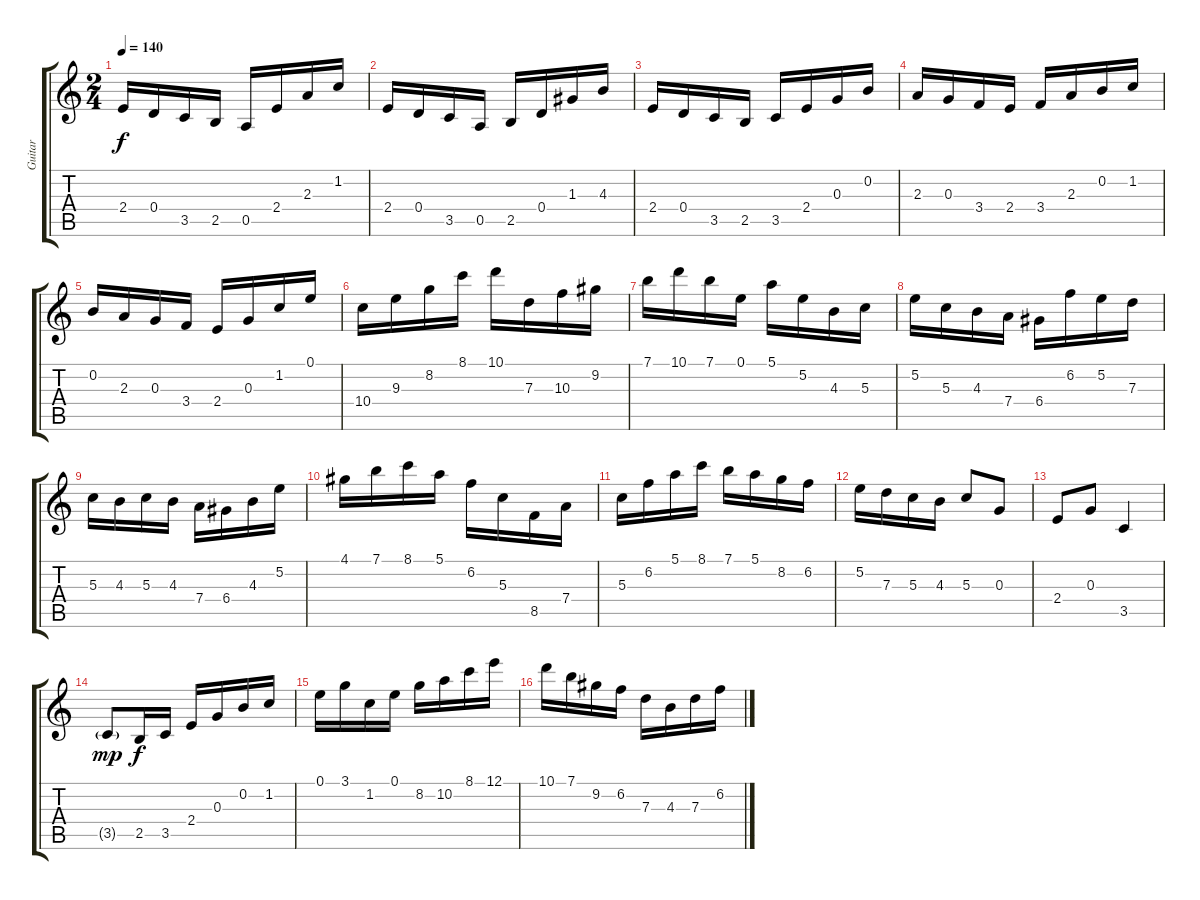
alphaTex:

\track ("Guitar" "Guitar") {instrument acousticguitarsteel}
\staff {score tabs}
\tuning (E4 B3 G3 D3 A2 E2) {hide}
\ts (2 4)
\tempo 140
\clef g2
\ks c
2.4.16{dy f instrument acousticguitarsteel} 0.4.16 3.5.16 2.5.16 0.5.16 2.4.16 2.3.16 1.2.16 |
2.4.16 0.4.16 3.5.16 0.5.16 2.5.16 0.4.16 1.3.16 4.3.16 |
2.4.16 0.4.16 3.5.16 2.5.16 3.5.16 2.4.16 0.3.16 0.2.16 |
2.3.16 0.3.16 3.4.16 2.4.16 3.4.16 2.3.16 0.2.16 1.2.16 |
0.2.16 2.3.16 0.3.16 3.4.16 2.4.16 0.3.16 1.2.16 0.1.16 |
10.4.16 9.3.16 8.2.16 8.1.16 10.1.16 7.3.16 10.3.16 9.2.16 |
7.1.16 10.1.16 7.1.16 0.1.16 5.1.16 5.2.16 4.3.16 5.3.16 |
5.2.16 5.3.16 4.3.16 7.4.16 6.4.16 6.2.16 5.2.16 7.3.16 |
5.3.16 4.3.16 5.3.16 4.3.16 7.4.16 6.4.16 4.3.16 5.2.16 |
4.1.16 7.1.16 8.1.16 5.1.16 6.2.16 5.3.16 8.5.16 7.4.16 |
5.3.16 6.2.16 5.1.16 8.1.16 7.1.16 5.1.16 8.2.16 6.2.16 |
5.2.16 7.3.16 5.3.16 4.3.16 5.3.8 0.3.8 |
2.4.8 0.3.8 3.5.4 |
3.5{g}.8{dy mp} 2.5.16{dy f} 3.5.16 2.4.16 0.3.16 0.2.16 1.2.16 |
0.1.16 3.1.16 1.2.16 0.1.16 8.2.16 10.2.16 8.1.16 12.1.16 |
10.1.16 7.1.16 9.2.16 6.2.16 7.3.16 4.3.16 7.3.16 6.2.16
